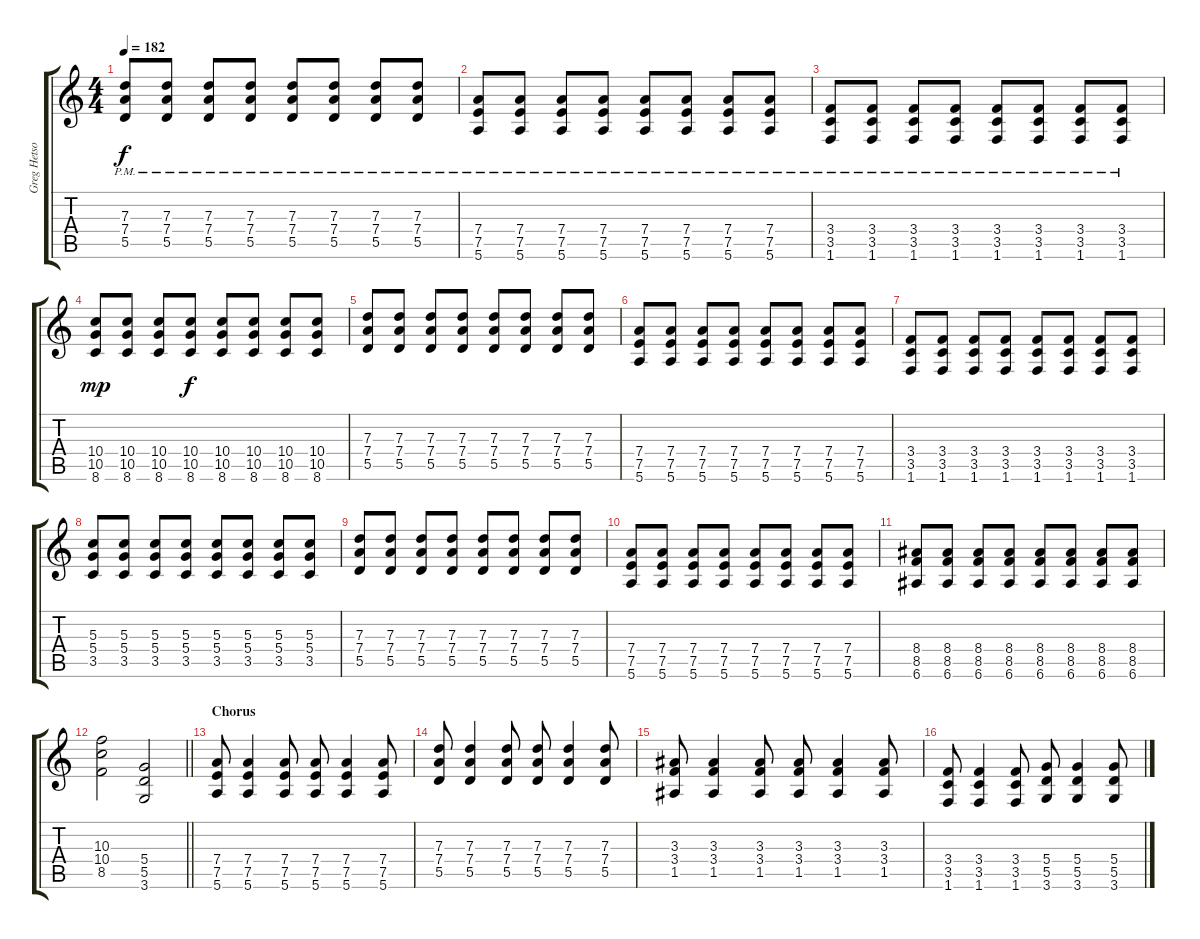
\track ("Greg Hetson" "Greg Hetso") {instrument overdrivenguitar}
\staff {score tabs}
\tuning (E4 B3 G3 D3 A2 E2) {hide}
\ts (4 4)
\tempo 182
\clef g2
\ks c
(7.3{pm} 7.4{pm} 5.5{pm}).8{dy f} (7.3{pm} 7.4{pm} 5.5{pm}).8 (7.3{pm} 7.4{pm} 5.5{pm}).8 (7.3{pm} 7.4{pm} 5.5{pm}).8 (7.3{pm} 7.4{pm} 5.5{pm}).8 (7.3{pm} 7.4{pm} 5.5{pm}).8 (7.3{pm} 7.4{pm} 5.5{pm}).8 (7.3{pm} 7.4{pm} 5.5{pm}).8 |
(7.4{pm} 7.5{pm} 5.6{pm}).8 (7.4{pm} 7.5{pm} 5.6{pm}).8 (7.4{pm} 7.5{pm} 5.6{pm}).8 (7.4{pm} 7.5{pm} 5.6{pm}).8 (7.4{pm} 7.5{pm} 5.6{pm}).8 (7.4{pm} 7.5{pm} 5.6{pm}).8 (7.4{pm} 7.5{pm} 5.6{pm}).8 (7.4{pm} 7.5{pm} 5.6{pm}).8 |
(3.4{pm} 3.5{pm} 1.6{pm}).8 (3.4{pm} 3.5{pm} 1.6{pm}).8 (3.4{pm} 3.5{pm} 1.6{pm}).8 (3.4{pm} 3.5{pm} 1.6{pm}).8 (3.4{pm} 3.5{pm} 1.6{pm}).8 (3.4{pm} 3.5{pm} 1.6{pm}).8 (3.4{pm} 3.5{pm} 1.6{pm}).8 (3.4{pm} 3.5{pm} 1.6{pm}).8 |
(10.4 10.5 8.6).8{dy mp} (10.4 10.5 8.6).8 (10.4 10.5 8.6).8 (10.4 10.5 8.6).8{dy f} (10.4 10.5 8.6).8 (10.4 10.5 8.6).8 (10.4 10.5 8.6).8 (10.4 10.5 8.6).8 |
(7.3 7.4 5.5).8 (7.3 7.4 5.5).8 (7.3 7.4 5.5).8 (7.3 7.4 5.5).8 (7.3 7.4 5.5).8 (7.3 7.4 5.5).8 (7.3 7.4 5.5).8 (7.3 7.4 5.5).8 |
(7.4 7.5 5.6).8 (7.4 7.5 5.6).8 (7.4 7.5 5.6).8 (7.4 7.5 5.6).8 (7.4 7.5 5.6).8 (7.4 7.5 5.6).8 (7.4 7.5 5.6).8 (7.4 7.5 5.6).8 |
(3.4 3.5 1.6).8 (3.4 3.5 1.6).8 (3.4 3.5 1.6).8 (3.4 3.5 1.6).8 (3.4 3.5 1.6).8 (3.4 3.5 1.6).8 (3.4 3.5 1.6).8 (3.4 3.5 1.6).8 |
(5.3 5.4 3.5).8 (5.3 5.4 3.5).8 (5.3 5.4 3.5).8 (5.3 5.4 3.5).8 (5.3 5.4 3.5).8 (5.3 5.4 3.5).8 (5.3 5.4 3.5).8 (5.3 5.4 3.5).8 |
(7.3 7.4 5.5).8 (7.3 7.4 5.5).8 (7.3 7.4 5.5).8 (7.3 7.4 5.5).8 (7.3 7.4 5.5).8 (7.3 7.4 5.5).8 (7.3 7.4 5.5).8 (7.3 7.4 5.5).8 |
(7.4 7.5 5.6).8 (7.4 7.5 5.6).8 (7.4 7.5 5.6).8 (7.4 7.5 5.6).8 (7.4 7.5 5.6).8 (7.4 7.5 5.6).8 (7.4 7.5 5.6).8 (7.4 7.5 5.6).8 |
(8.4 8.5 6.6).8 (8.4 8.5 6.6).8 (8.4 8.5 6.6).8 (8.4 8.5 6.6).8 (8.4 8.5 6.6).8 (8.4 8.5 6.6).8 (8.4 8.5 6.6).8 (8.4 8.5 6.6).8 |
\barLineRight lightlight
(10.3 10.4 8.5).2 (5.4 5.5 3.6).2 |
\section ("" "Chorus")
(7.4 7.5 5.6).8 (7.4 7.5 5.6).4 (7.4 7.5 5.6).8 (7.4 7.5 5.6).8 (7.4 7.5 5.6).4 (7.4 7.5 5.6).8 |
(7.3 7.4 5.5).8 (7.3 7.4 5.5).4 (7.3 7.4 5.5).8 (7.3 7.4 5.5).8 (7.3 7.4 5.5).4 (7.3 7.4 5.5).8 |
(3.3 3.4 1.5).8 (3.3 3.4 1.5).4 (3.3 3.4 1.5).8 (3.3 3.4 1.5).8 (3.3 3.4 1.5).4 (3.3 3.4 1.5).8 |
(3.4 3.5 1.6).8 (3.4 3.5 1.6).4 (3.4 3.5 1.6).8 (5.4 5.5 3.6).8 (5.4 5.5 3.6).4 (5.4 5.5 3.6).8
